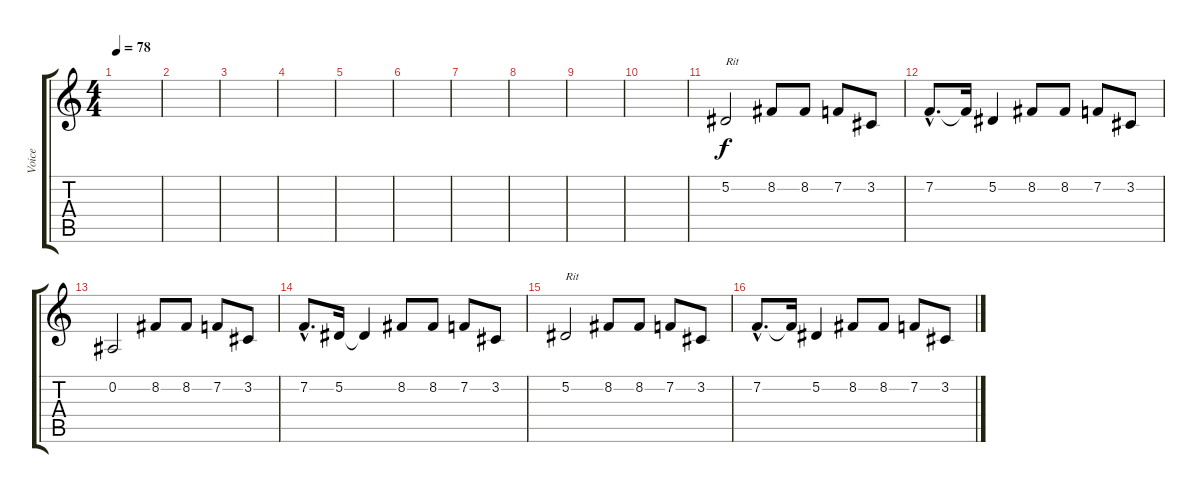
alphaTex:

\track ("Voice" "Voice") {instrument synthvoice}
\staff {score tabs}
\tuning (Eb4 Bb3 Gb3 Db3 Ab2 Eb2) {hide}
\ts (4 4)
\tempo 78
\clef g2
\ks c
|
|
|
|
|
|
|
|
|
|
5.2.2{txt "Rit"} 8.2.8 8.2.8 7.2.8 3.2.8 |
7.2{hac}.8{d} 7.2{t}.16 5.2.4 8.2.8 8.2.8 7.2.8 3.2.8 |
0.2.2 8.2.8 8.2.8 7.2.8 3.2.8 |
7.2{hac}.8{d} 5.2.16 5.2{t}.4 8.2.8 8.2.8 7.2.8 3.2.8 |
5.2.2{txt "Rit"} 8.2.8 8.2.8 7.2.8 3.2.8 |
7.2{hac}.8{d} 7.2{t}.16 5.2.4 8.2.8 8.2.8 7.2.8 3.2.8
